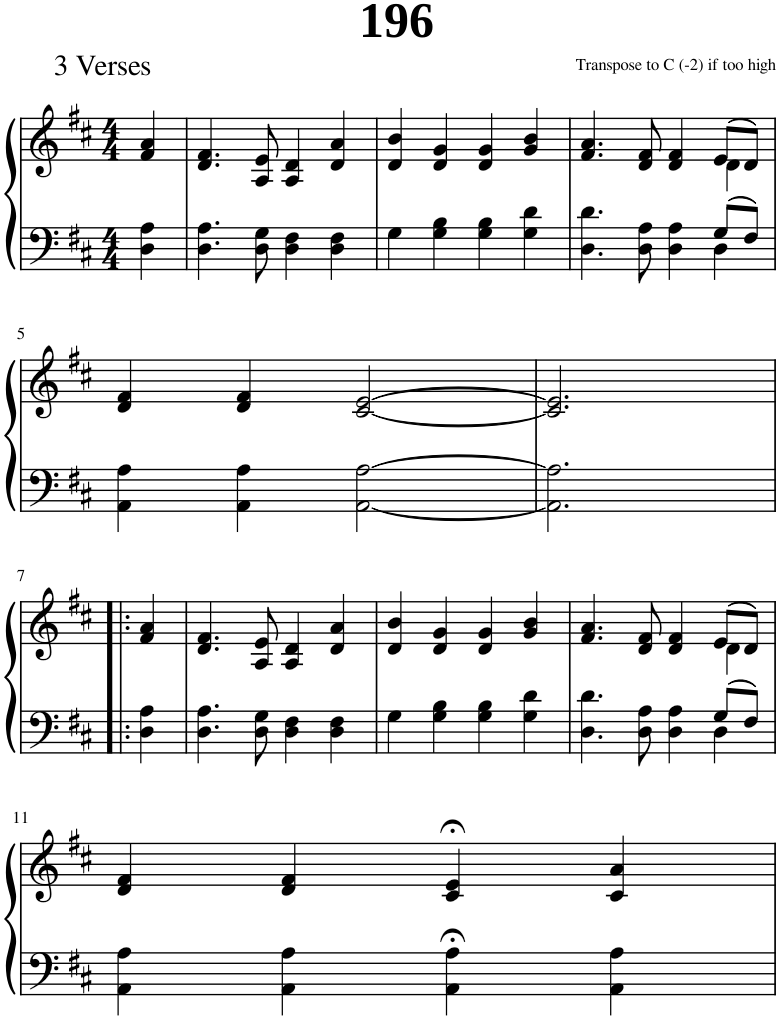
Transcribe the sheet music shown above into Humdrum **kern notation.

**kern	**kern
*part1	*part1
*staff2	*staff1
*I"Piano	*
*I'Pno.	*
*clefF4	*clefG2
*k[f#c#]	*k[f#c#]
*M4/4	*M4/4
=1	=1
4D\ 4A\	4f#/ 4a/
=2	=2
4.D\ 4.A\	4.d/ 4.f#/
8D\ 8G\	8A/ 8e/
4D\ 4F#\	4A/ 4d/
4D\ 4F#\	4d/ 4a/
=3	=3
4G\	4d/ 4b/
4G\ 4B\	4d/ 4g/
4G\ 4B\	4d/ 4g/
4G\ 4d\	4g/ 4b/
=4	=4
*^	*^
2.ryy	4.D\ 4.d\	4.f#/ 4.a/	2.ryy
.	8D\ 8A\	8d/ 8f#/	.
.	4D\ 4A\	4d/ 4f#/	.
8G/L	4D\	(8e/L	4d\
8F#/J	.	8d/J)	.
*v	*v	*	*
*	*v	*v
!!LO:LB:g=z
=5	=5
4AA\ 4A\	4d/ 4f#/
4AA\ 4A\	4d/ 4f#/
[2AA\ [2A\	[2c#/ [2e/
=6	=6
2.AA\] 2.A\]	2.c#/] 2.e/]
!!LO:LB:g=z
=7!|:	=7!|:
4D\ 4A\	4f#/ 4a/
=8	=8
4.D\ 4.A\	4.d/ 4.f#/
8D\ 8G\	8A/ 8e/
4D\ 4F#\	4A/ 4d/
4D\ 4F#\	4d/ 4a/
=9	=9
4G\	4d/ 4b/
4G\ 4B\	4d/ 4g/
4G\ 4B\	4d/ 4g/
4G\ 4d\	4g/ 4b/
=10	=10
*^	*^
2.ryy	4.D\ 4.d\	4.f#/ 4.a/	2.ryy
.	8D\ 8A\	8d/ 8f#/	.
.	4D\ 4A\	4d/ 4f#/	.
8G/L	4D\	(8e/L	4d\
8F#/J	.	8d/J)	.
*v	*v	*	*
*	*v	*v
!!LO:LB:g=z
=11	=11
4AA\ 4A\	4d/ 4f#/
4AA\ 4A\	4d/ 4f#/
4AA\;< 4A\;<	4c#/;< 4e/;<
4AA\ 4A\	4c#/ 4a/
=	=
*-	*-
